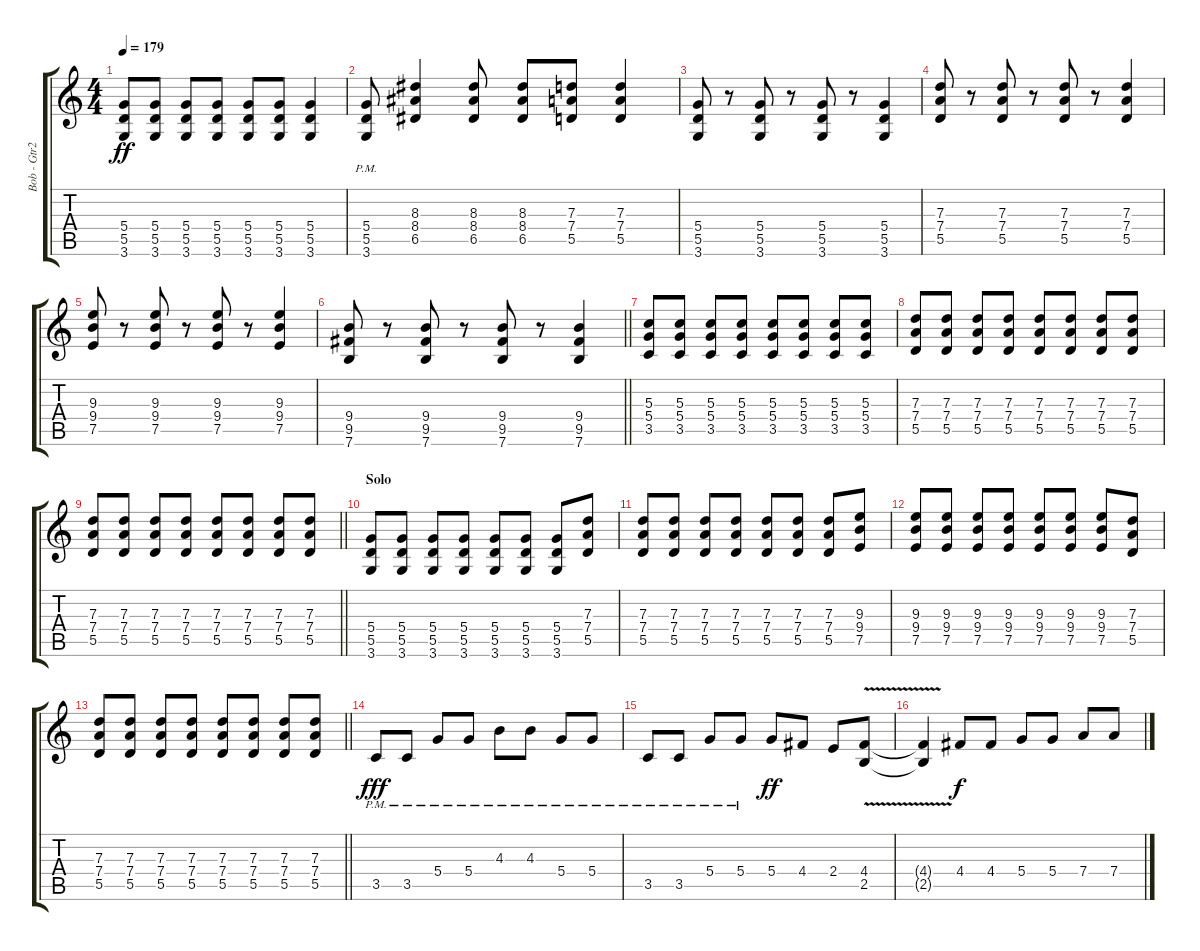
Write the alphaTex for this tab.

\track ("Bob - Gtr2" "Bob - Gtr2") {instrument overdrivenguitar}
\staff {score tabs}
\tuning (E4 B3 G3 D3 A2 E2) {hide}
\ts (4 4)
\tempo 179
\clef g2
\ks c
(5.4 5.5 3.6).8{dy ff} (5.4 5.5 3.6).8 (5.4 5.5 3.6).8 (5.4 5.5 3.6).8 (5.4 5.5 3.6).8 (5.4 5.5 3.6).8 (5.4 5.5 3.6).4 |
(5.4{pm} 5.5{pm} 3.6{pm}).8 (8.3 8.4 6.5).4 (8.3 8.4 6.5).8 (8.3 8.4 6.5).8 (7.3 7.4 5.5).8 (7.3 7.4 5.5).4 |
(5.4 5.5 3.6).8 r.8 (5.4 5.5 3.6).8 r.8 (5.4 5.5 3.6).8 r.8 (5.4 5.5 3.6).4 |
(7.3 7.4 5.5).8 r.8 (7.3 7.4 5.5).8 r.8 (7.3 7.4 5.5).8 r.8 (7.3 7.4 5.5).4 |
(9.3 9.4 7.5).8 r.8 (9.3 9.4 7.5).8 r.8 (9.3 9.4 7.5).8 r.8 (9.3 9.4 7.5).4 |
\barLineRight lightlight
(9.4 9.5 7.6).8 r.8 (9.4 9.5 7.6).8 r.8 (9.4 9.5 7.6).8 r.8 (9.4 9.5 7.6).4 |
(5.3 5.4 3.5).8 (5.3 5.4 3.5).8 (5.3 5.4 3.5).8 (5.3 5.4 3.5).8 (5.3 5.4 3.5).8 (5.3 5.4 3.5).8 (5.3 5.4 3.5).8 (5.3 5.4 3.5).8 |
(7.3 7.4 5.5).8 (7.3 7.4 5.5).8 (7.3 7.4 5.5).8 (7.3 7.4 5.5).8 (7.3 7.4 5.5).8 (7.3 7.4 5.5).8 (7.3 7.4 5.5).8 (7.3 7.4 5.5).8 |
\barLineRight lightlight
(7.3 7.4 5.5).8 (7.3 7.4 5.5).8 (7.3 7.4 5.5).8 (7.3 7.4 5.5).8 (7.3 7.4 5.5).8 (7.3 7.4 5.5).8 (7.3 7.4 5.5).8 (7.3 7.4 5.5).8 |
\section ("" "Solo")
(5.4 5.5 3.6).8 (5.4 5.5 3.6).8 (5.4 5.5 3.6).8 (5.4 5.5 3.6).8 (5.4 5.5 3.6).8 (5.4 5.5 3.6).8 (5.4 5.5 3.6).8 (7.3 7.4 5.5).8 |
(7.3 7.4 5.5).8 (7.3 7.4 5.5).8 (7.3 7.4 5.5).8 (7.3 7.4 5.5).8 (7.3 7.4 5.5).8 (7.3 7.4 5.5).8 (7.3 7.4 5.5).8 (9.3 9.4 7.5).8 |
(9.3 9.4 7.5).8 (9.3 9.4 7.5).8 (9.3 9.4 7.5).8 (9.3 9.4 7.5).8 (9.3 9.4 7.5).8 (9.3 9.4 7.5).8 (9.3 9.4 7.5).8 (7.3 7.4 5.5).8 |
\barLineRight lightlight
(7.3 7.4 5.5).8 (7.3 7.4 5.5).8 (7.3 7.4 5.5).8 (7.3 7.4 5.5).8 (7.3 7.4 5.5).8 (7.3 7.4 5.5).8 (7.3 7.4 5.5).8 (7.3 7.4 5.5).8 |
3.5{pm}.8{dy fff} 3.5{pm}.8 5.4{pm}.8 5.4{pm}.8 4.3{pm}.8 4.3{pm}.8 5.4{pm}.8 5.4{pm}.8 |
3.5{pm}.8 3.5{pm}.8 5.4{pm}.8 5.4{pm}.8 5.4.8{dy ff} 4.4.8 2.4.8 (4.4{v} 2.5{v}).8 |
(4.4{t} 2.5{t}).4 4.4.8{dy f} 4.4.8 5.4.8 5.4.8 7.4.8 7.4.8
